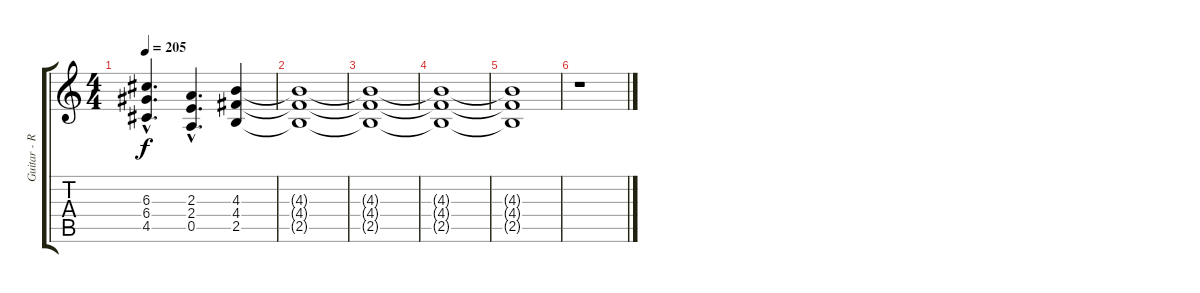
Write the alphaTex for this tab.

\track ("Guitar - Rythem" "Guitar - R") {instrument distortionguitar}
\staff {score tabs}
\tuning (E4 B3 G3 D3 A2 E2) {hide}
\ts (4 4)
\tempo 205
\clef g2
\ks c
(6.3{hac} 6.4{hac} 4.5{hac}).4{d dy f} (2.3{hac} 2.4{hac} 0.5{hac}).4{d} (4.3 4.4 2.5).4 |
(4.3{t} 4.4{t} 2.5{t}).1 |
(4.3{t} 4.4{t} 2.5{t}).1 |
(4.3{t} 4.4{t} 2.5{t}).1{volume 0} |
(4.3{t} 4.4{t} 2.5{t}).1 |
r.1{volume 11}
